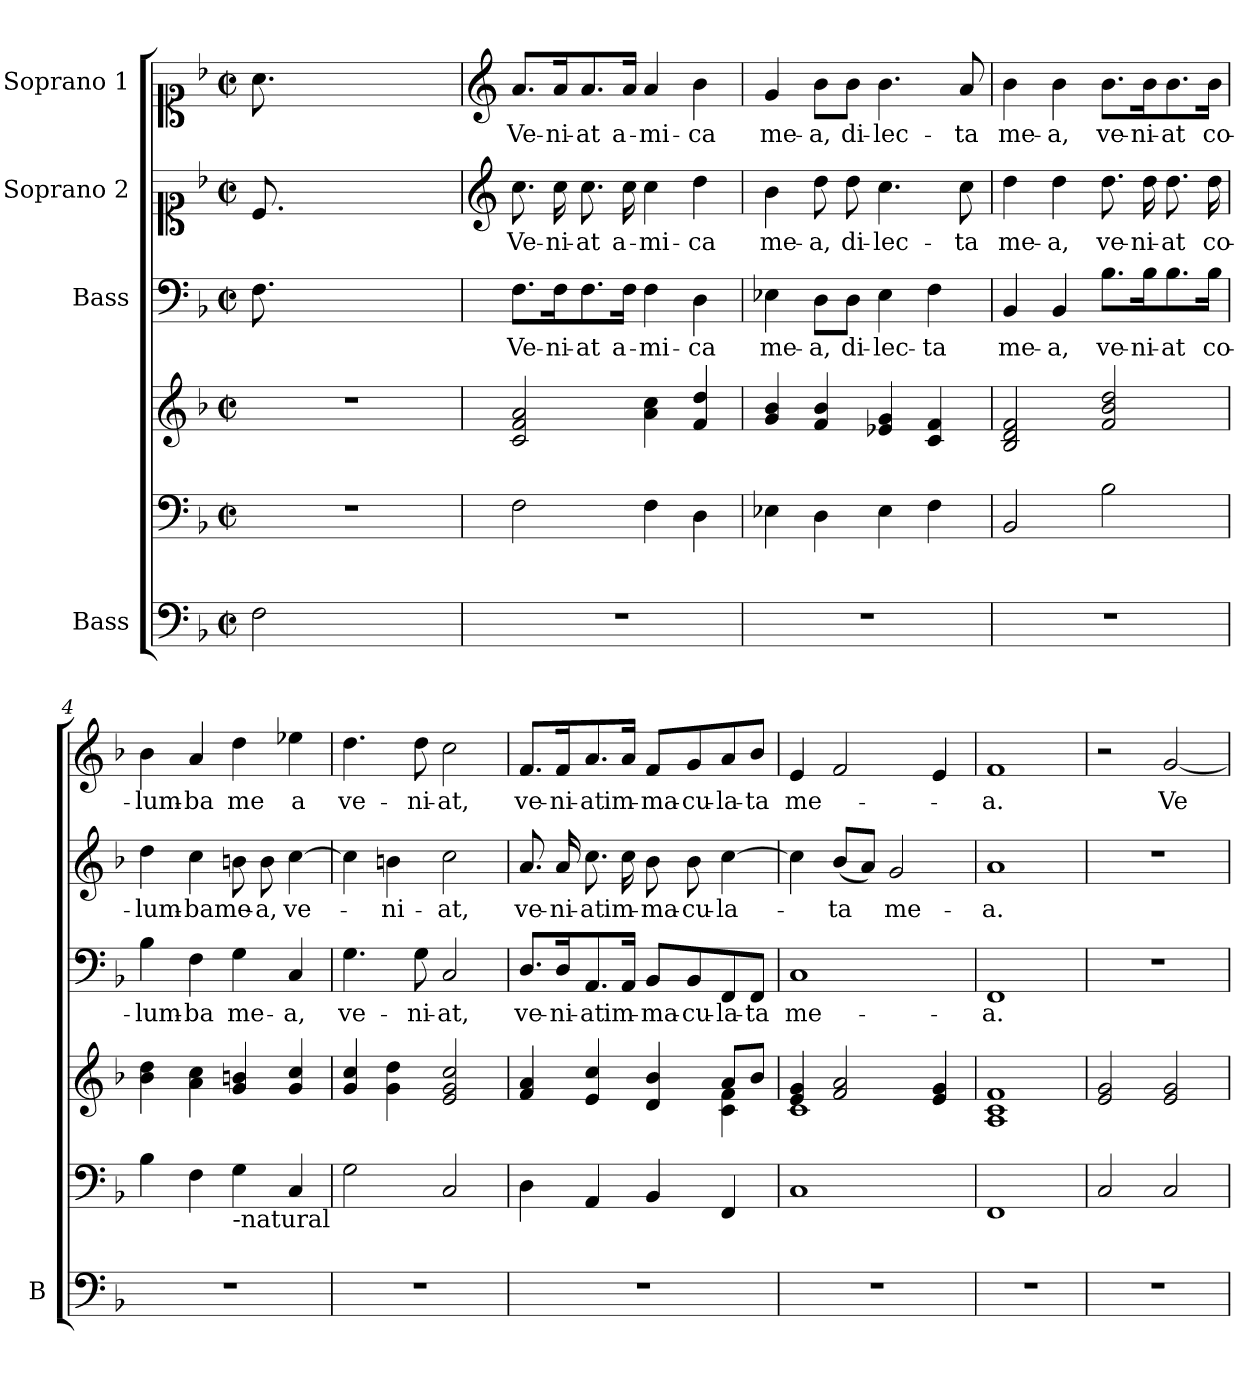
**kern	**kern	**kern	**kern	**text	**kern	**text	**kern	**text
*part5	*part4	*part4	*part3	*part3	*part2	*part2	*part1	*part1
*staff6	*staff5	*staff4	*staff3	*staff3	*staff2	*staff2	*staff1	*staff1
*I"Bass	*	*	*I"Bass	*	*I"Soprano 2	*	*I"Soprano 1	*
*I'B	*	*	*	*	*	*	*	*
*clefF4	*clefF4	*clefG2	*clefF4	*	*clefC1	*	*clefC1	*
*k[b-]	*k[b-]	*k[b-]	*k[b-]	*	*k[b-]	*	*k[b-]	*
*F:	*F:	*F:	*F:	*	*F:	*	*F:	*
*M2/2	*M2/2	*M2/2	*M2/2	*	*M2/2	*	*M2/2	*
*met(c|)	*met(c|)	*met(c|)	*met(c|)	*	*met(c|)	*	*met(c|)	*
=	=	=	=	=	=	=	=	=
!LO:N:head=open	!	!	!LO:N:head=solid	!	!LO:N:head=solid	!	!LO:N:head=solid	!
2F\	1r	1r	8.F\	.	8.c/	.	8.a\	.
.	.	.	2ryy	.	2ryy	.	2ryy	.
2ryy	.	.	.	.	.	.	.	.
.	.	.	4ryy	.	4ryy	.	4ryy	.
.	.	.	16ryy	.	16ryy	.	16ryy	.
!!LO:LB:g=z
=1	=1	=1	=1	=1	=1	=1	=1	=1
*	*	*	*	*	*clefG2	*	*clefG2	*
1r	2F\	2c/ 2f/ 2a/	8.F\L	Ve-	8.cc\	Ve-	8.a/L	Ve-
.	.	.	16F\K	-ni-	16cc\	-ni-	16a/K	-ni-
.	.	.	8.F\	-at	8.cc\	-at	8.a/	-at
.	.	.	16F\Jk	a-	16cc\	a-	16a/Jk	a-
.	4F\	4a\ 4cc\	4F\	-mi-	4cc\	-mi-	4a/	-mi-
.	4D\	4f/ 4dd/	4D\	-ca	4dd\	-ca	4b-\	-ca
=2	=2	=2	=2	=2	=2	=2	=2	=2
1r	4E-X\	4g/ 4b-/	4E-X\	me-	4b-\	me-	4g/	me-
.	4D\	4f/ 4b-/	8D\L	-a,	8dd\	-a,	8b-\L	-a,
.	.	.	8D\J	di-	8dd\	di-	8b-\J	di-
.	4E-\	4e-X/ 4g/	4E-\	-lec-	4.cc\	-lec-	4.b-\	-lec-
.	4F\	4c/ 4f/	4F\	-ta	.	.	.	.
.	.	.	.	.	8cc\	-ta	8a/	-ta
=3	=3	=3	=3	=3	=3	=3	=3	=3
1r	2BB-/	2B-/ 2d/ 2f/	4BB-/	me-	4dd\	me-	4b-\	me-
.	.	.	4BB-/	-a,	4dd\	-a,	4b-\	-a,
.	2B-\	2f/ 2b-/ 2dd/	8.B-\L	ve-	8.dd\	ve-	8.b-\L	ve-
.	.	.	16B-\K	-ni-	16dd\	-ni-	16b-\K	-ni-
.	.	.	8.B-\	-at	8.dd\	-at	8.b-\	-at
.	.	.	16B-\Jk	co-	16dd\	co-	16b-\Jk	co-
=4	=4	=4	=4	=4	=4	=4	=4	=4
1r	4B-\	4b-\ 4dd\	4B-\	-lum-	4dd\	-lum-	4b-\	-lum-
.	4F\	4a\ 4cc\	4F\	-ba	4cc\	-ba	4a/	-ba
!	!LO:TX:b:t=-natural	!	!	!	!	!	!	!
.	4G\	4g/ 4bn/	4G\	me-	8bn\	me-	4dd\	me
.	.	.	.	.	8b\	-a,	.	.
.	4C/	4g/ 4cc/	4C/	-a,	[4cc\	ve-	4ee-X\	a
!!LO:LB:g=z
=5	=5	=5	=5	=5	=5	=5	=5	=5
1r	2G\	4g/ 4cc/	4.G\	ve-	4cc\]	.	4.dd\	ve-
.	.	4g\ 4dd\	.	.	4bn\	-ni-	.	.
.	.	.	8G\	-ni-	.	.	8dd\	-ni-
.	2C/	2e/ 2g/ 2cc/	2C/	-at,	2cc\	-at,	2cc\	-at,
=6	=6	=6	=6	=6	=6	=6	=6	=6
*	*	*^	*	*	*	*	*	*
1r	4D\	4f/ 4a/	4ryy	8.D/L	ve-	8.a/	ve-	8.f/L	ve-
.	.	.	.	16D/K	-ni-	16a/	-ni-	16f/K	-ni-
.	4AA/	4e/ 4cc/	4ryy	8.AA/	-at	8.cc\	-at	8.a/	-at
.	.	.	.	16AA/Jk	im-	16cc\	im-	16a/Jk	im-
.	4BB-/	4d/ 4b-/	4ryy	8BB-/L	-ma-	8b-\	-ma-	8f/L	-ma-
.	.	.	.	8BB-/	-cu-	8b-\	-cu-	8g/	-cu-
.	4FF/	8a/L	4c\ 4f\	8FF/	-la-	[4cc\	-la-	8a/	-la-
.	.	8b-/J	.	8FF/J	-ta	.	.	8b-/J	-ta
=7	=7	=7	=7	=7	=7	=7	=7	=7	=7
1r	1C	4e/ 4g/	1c	1C	me-	4cc\]	.	4e/	me-
.	.	2f/ 2a/	.	.	.	(8b-/L	-ta	2f/	.
.	.	.	.	.	.	8a/J)	.	.	.
.	.	.	.	.	.	2g/	me-	.	.
.	.	4e/ 4g/	.	.	.	.	.	4e/	.
*	*	*v	*v	*	*	*	*	*	*
=8	=8	=8	=8	=8	=8	=8	=8	=8
1r	1FF	1A 1c 1f	1FF	-a.	1a	-a.	1f	-a.
=9	=9	=9	=9	=9	=9	=9	=9	=9
1r	2C/	2e/ 2g/	1r	.	1r	.	2r	.
.	2C/	2e/ 2g/	.	.	.	.	[2g/	Ve-
=	=	=	=	=	=	=	=	=
*-	*-	*-	*-	*-	*-	*-	*-	*-
